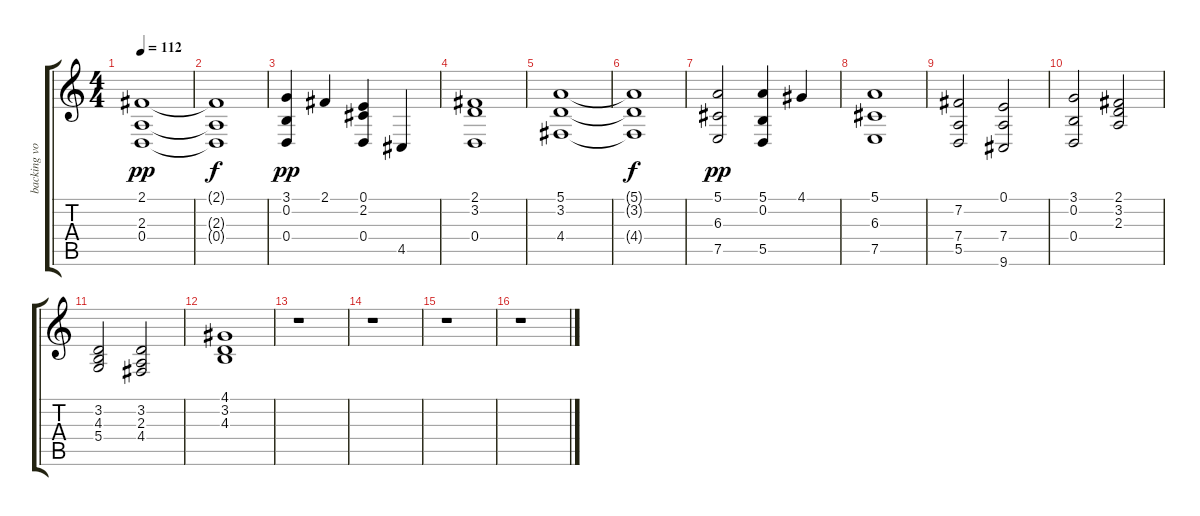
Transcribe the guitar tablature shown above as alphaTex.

\track ("backing vocals" "backing vo") {instrument violin}
\staff {score tabs}
\tuning (E4 B3 G3 D3 A2 E2) {hide}
\ts (4 4)
\tempo 112
\clef g2
\ks c
(2.1 2.3 0.4).1{dy pp} |
(2.1{t} 2.3{t} 0.4{t}).1{dy f} |
(3.1 0.2 0.4).4{dy pp} 2.1.4 (0.1 2.2 0.4).4 4.5.4 |
(2.1 3.2 0.4).1 |
(5.1 3.2 4.4).1 |
(5.1{t} 3.2{t} 4.4{t}).1{dy f} |
(5.1 6.3 7.5).2{dy pp} (5.1 0.2 5.5).4 4.1.4 |
(5.1 6.3 7.5).1 |
(7.2 7.4 5.5).2 (0.1 7.4 9.6).2 |
(3.1 0.2 0.4).2 (2.1 3.2 2.3).2 |
(3.2 4.3 5.4).2 (3.2 2.3 4.4).2 |
(4.1 3.2 4.3).1 |
r.1 |
r.1 |
r.1 |
r.1
